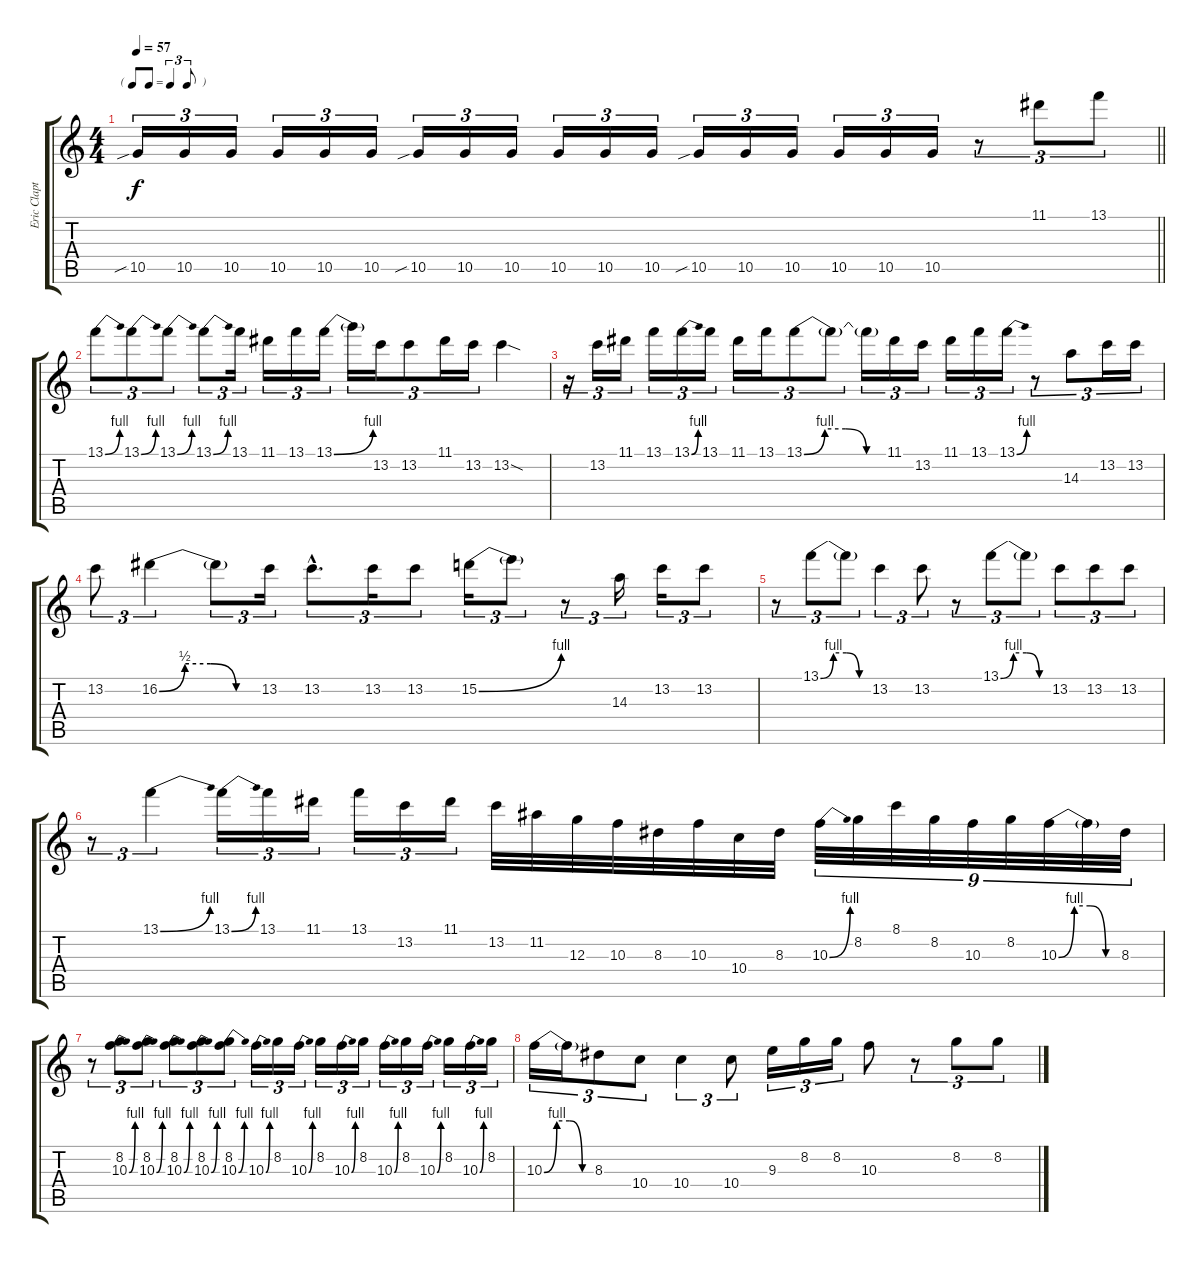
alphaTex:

\track ("Eric Clapton Guitar I" "Eric Clapt") {instrument distortionguitar}
\staff {score tabs}
\tuning (E4 B3 G3 D3 A2 E2) {hide}
\ts (4 4)
\tf triplet8th
\tempo 57
\clef g2
\barLineRight lightlight
\ks c
10.5{sib}.16{tu (3 2) dy f} 10.5.16{tu (3 2)} 10.5.16{tu (3 2)} 10.5.16{tu (3 2)} 10.5.16{tu (3 2)} 10.5.16{tu (3 2)} 10.5{sib}.16{tu (3 2)} 10.5.16{tu (3 2)} 10.5.16{tu (3 2)} 10.5.16{tu (3 2)} 10.5.16{tu (3 2)} 10.5.16{tu (3 2)} 10.5{sib}.16{tu (3 2)} 10.5.16{tu (3 2)} 10.5.16{tu (3 2)} 10.5.16{tu (3 2)} 10.5.16{tu (3 2)} 10.5.16{tu (3 2)} r.8{tu (3 2)} 11.1.8{tu (3 2)} 13.1.8{tu (3 2)} |
13.1{be (bend 0 0 60 4)}.8{tu (3 2)} 13.1{be (bend 0 0 60 4)}.8{tu (3 2)} 13.1{be (bend 0 0 60 4)}.8{tu (3 2)} 13.1{be (bend 0 0 60 4)}.8{tu (3 2)} 13.1.16{tu (3 2)} 11.1.16{tu (3 2)} 13.1.16{tu (3 2)} 13.1{be (bend 0 0 60 4)}.16{tu (3 2)} 13.1{t}.16{tu (3 2)} 13.2.16{tu (3 2)} 13.2.8{tu (3 2)} 11.1.16{tu (3 2)} 13.2.16{tu (3 2)} 13.2{sod}.4 |
r.16{tu (3 2)} 13.2.16{tu (3 2)} 11.1.16{tu (3 2)} 13.1.16{tu (3 2)} 13.1{be (bend 0 0 60 4)}.16{tu (3 2)} 13.1.16{tu (3 2)} 11.1.16{tu (3 2)} 13.1.16{tu (3 2)} 13.1{be (custom 0 0 15 4 30 4 45 0 60 0)}.8{tu (3 2)} 13.1{t}.8{tu (3 2)} 13.1{t}.16{tu (3 2)} 11.1.16{tu (3 2)} 13.2.16{tu (3 2)} 11.1.16{tu (3 2)} 13.1.16{tu (3 2)} 13.1{be (bend 0 0 60 4)}.16{tu (3 2)} r.8{tu (3 2)} 14.3.8{tu (3 2)} 13.2.16{tu (3 2)} 13.2.16{tu (3 2)} |
13.2.8{tu (3 2)} 16.2{be (custom 0 0 15 2 30 2 45 0 60 0)}.4{tu (3 2)} 16.2{t}.8{tu (3 2)} 13.2.16{tu (3 2)} 13.2{hac}.8{d tu (3 2)} 13.2.16{tu (3 2)} 13.2.8{tu (3 2)} 15.2{be (bend 0 0 60 4)}.16{tu (3 2)} 15.2{t}.8{tu (3 2)} r.8{tu (3 2)} 14.3.16{tu (3 2)} 13.2.16{tu (3 2)} 13.2.8{tu (3 2)} |
r.8{tu (3 2)} 13.1{be (custom 0 0 15 4 30 4 45 0 60 0)}.8{tu (3 2)} 13.1{t}.8{tu (3 2)} 13.2.4{tu (3 2)} 13.2.8{tu (3 2)} r.8{tu (3 2)} 13.1{be (custom 0 0 15 4 30 4 45 0 60 0)}.8{tu (3 2)} 13.1{t}.8{tu (3 2)} 13.2.8{tu (3 2)} 13.2.8{tu (3 2)} 13.2.8{tu (3 2)} |
r.8{tu (3 2)} 13.1{be (bend 0 0 60 4)}.4{tu (3 2)} 13.1{be (bend 0 0 60 4)}.16{tu (3 2)} 13.1.16{tu (3 2)} 11.1.16{tu (3 2)} 13.1.16{tu (3 2)} 13.2.16{tu (3 2)} 11.1.16{tu (3 2)} 13.2.32 11.2.32 12.3.32 10.3.32 8.3.32 10.3.32 10.4.32 8.3.32 10.3{be (bend 0 0 60 4)}.32{tu (9 8)} 8.2.32{tu (9 8)} 8.1.32{tu (9 8)} 8.2.32{tu (9 8)} 10.3.32{tu (9 8)} 8.2.32{tu (9 8)} 10.3{be (custom 0 0 15 4 30 4 45 0 60 0)}.32{tu (9 8)} 10.3{t}.32{tu (9 8)} 8.3.32{tu (9 8)} |
r.8{tu (3 2)} (8.2 10.3{be (bend 0 0 60 4)}).8{tu (3 2)} (8.2 10.3{be (bend 0 0 60 4)}).8{tu (3 2)} (8.2 10.3{be (bend 0 0 60 4)}).8{tu (3 2)} (8.2 10.3{be (bend 0 0 60 4)}).8{tu (3 2)} (8.2 10.3{be (bend 0 0 60 4)}).8{tu (3 2)} 10.3{be (bend 0 0 60 4)}.16{tu (3 2)} 8.2.16{tu (3 2)} 10.3{be (bend 0 0 60 4)}.16{tu (3 2)} 8.2.16{tu (3 2)} 10.3{be (bend 0 0 60 4)}.16{tu (3 2)} 8.2.16{tu (3 2)} 10.3{be (bend 0 0 60 4)}.16{tu (3 2)} 8.2.16{tu (3 2)} 10.3{be (bend 0 0 60 4)}.16{tu (3 2)} 8.2.16{tu (3 2)} 10.3{be (bend 0 0 60 4)}.16{tu (3 2)} 8.2.16{tu (3 2)} |
10.3{be (custom 0 0 15 4 30 4 45 0 60 0)}.16{tu (3 2)} 10.3{t}.16{tu (3 2)} 8.3.8{tu (3 2)} 10.4.8{tu (3 2)} 10.4.4{tu (3 2)} 10.4.8{tu (3 2)} 9.3.16{tu (3 2)} 8.2.16{tu (3 2)} 8.2.16{tu (3 2)} 10.3.8 r.8{tu (3 2)} 8.2.8{tu (3 2)} 8.2.8{tu (3 2)}
